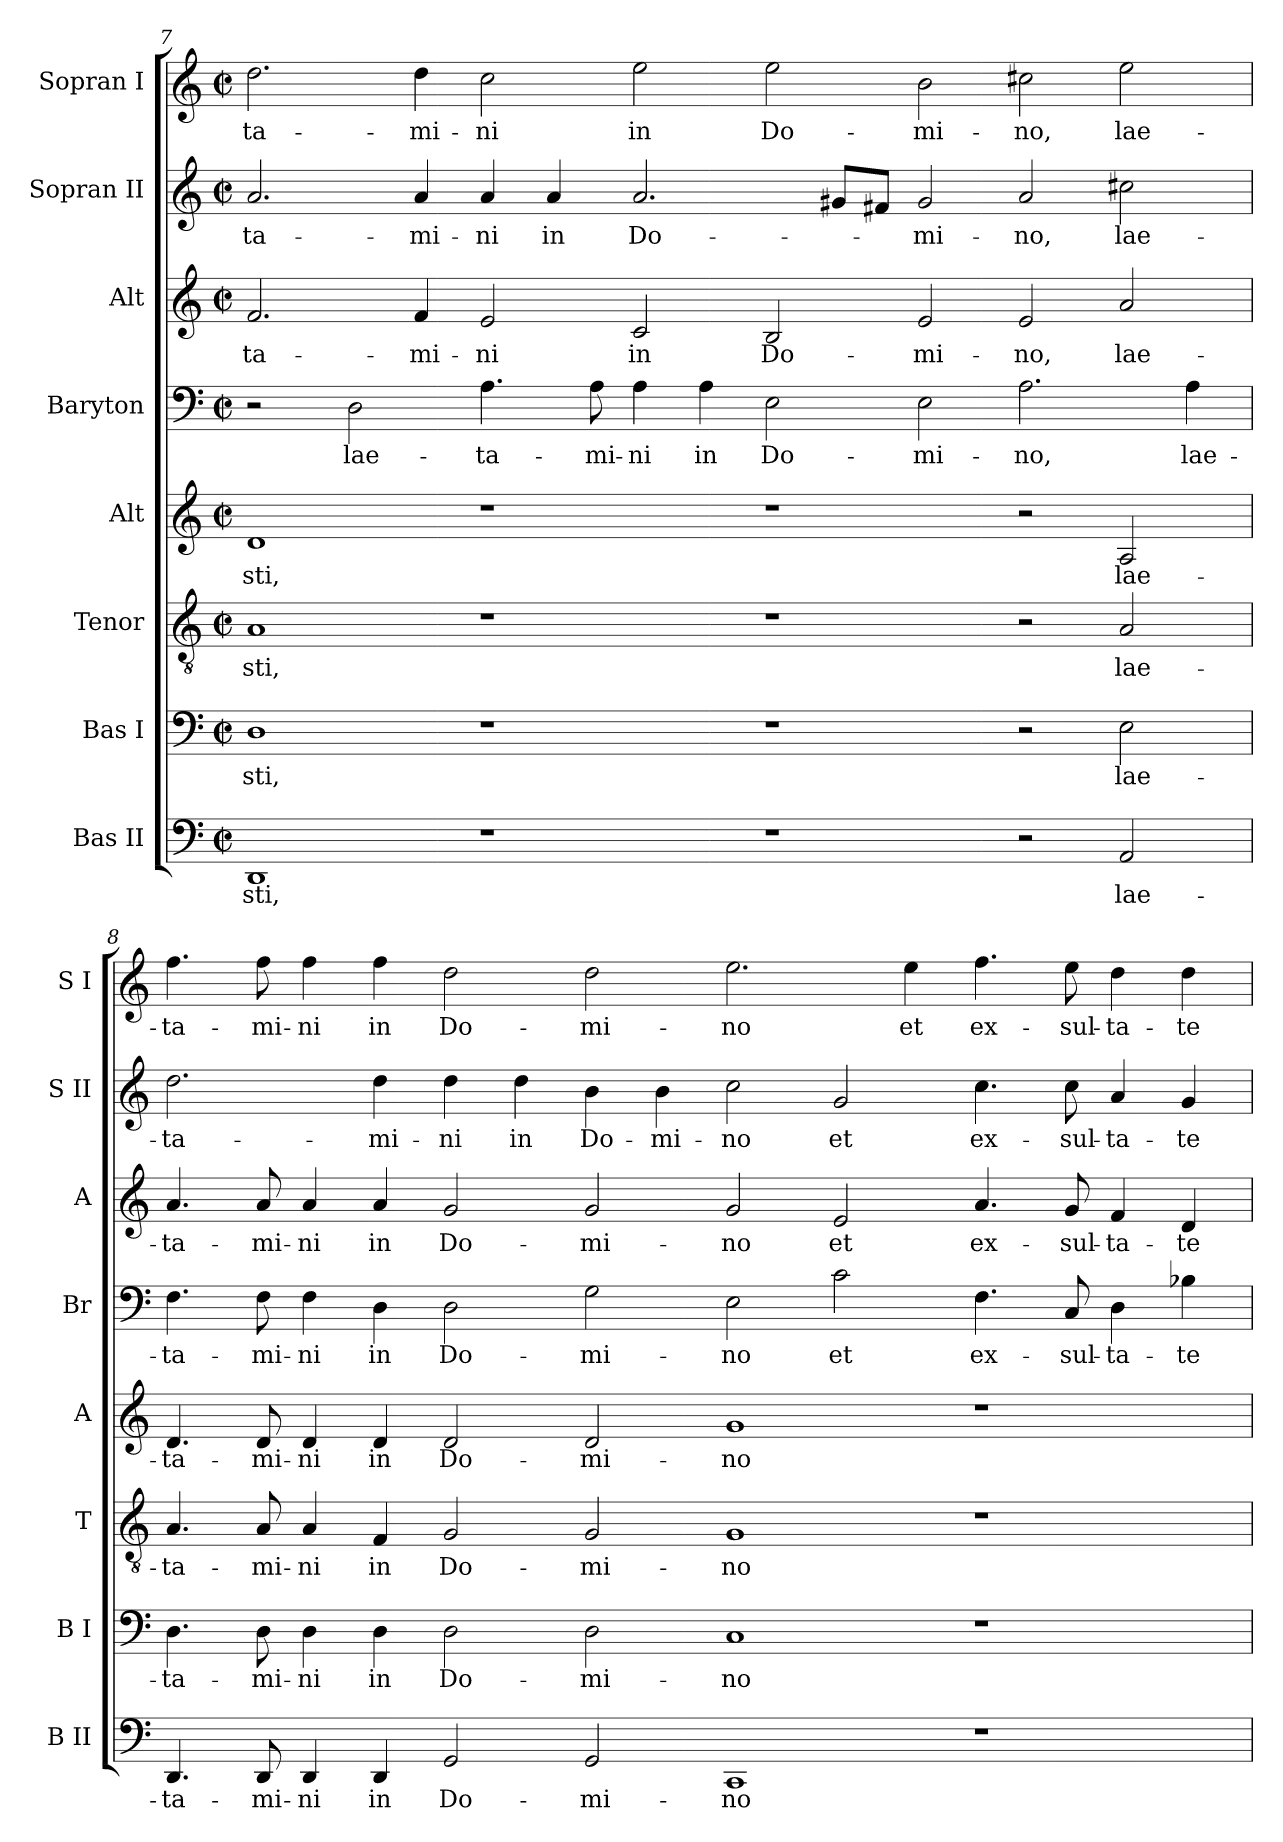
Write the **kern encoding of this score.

**kern	**text	**kern	**text	**kern	**text	**kern	**text	**kern	**text	**kern	**text	**kern	**text	**kern	**text
*part8	*part8	*part7	*part7	*part6	*part6	*part5	*part5	*part4	*part4	*part3	*part3	*part2	*part2	*part1	*part1
*staff8	*staff8	*staff7	*staff7	*staff6	*staff6	*staff5	*staff5	*staff4	*staff4	*staff3	*staff3	*staff2	*staff2	*staff1	*staff1
*I"Bas II	*	*I"Bas I	*	*I"Tenor	*	*I"Alt	*	*I"Baryton	*	*I"Alt	*	*I"Sopran II	*	*I"Sopran I	*
*I'B II	*	*I'B I	*	*I'T	*	*I'A	*	*I'Br	*	*I'A	*	*I'S II	*	*I'S I	*
!!LO:PB:g=z
*clefF4	*	*clefF4	*	*clefGv2	*	*clefG2	*	*clefF4	*	*clefG2	*	*clefG2	*	*clefG2	*
*k[]	*	*k[]	*	*k[]	*	*k[]	*	*k[]	*	*k[]	*	*k[]	*	*k[]	*
*C:	*	*C:	*	*C:	*	*C:	*	*C:	*	*C:	*	*C:	*	*C:	*
*M2/2	*	*M2/2	*	*M2/2	*	*M2/2	*	*M2/2	*	*M2/2	*	*M2/2	*	*M2/2	*
*met(c|)	*	*met(c|)	*	*met(c|)	*	*met(c|)	*	*met(c|)	*	*met(c|)	*	*met(c|)	*	*met(c|)	*
=7	=7	=7	=7	=7	=7	=7	=7	=7	=7	=7	=7	=7	=7	=7	=7
!	!LO:LY:b	!	!LO:LY:b	!	!LO:LY:b	!	!LO:LY:b	!	!	!	!LO:LY:b	!	!LO:LY:b	!	!LO:LY:b
1DD	-sti,	1D	-sti,	1A	-sti,	1d	-sti,	2r	.	2.f/	-ta-	2.a/	-ta-	2.dd\	-ta-
!	!	!	!	!	!	!	!	!	!LO:LY:b	!	!	!	!	!	!
.	.	.	.	.	.	.	.	2D\	lae-	.	.	.	.	.	.
!	!	!	!	!	!	!	!	!	!	!	!LO:LY:b	!	!LO:LY:b	!	!LO:LY:b
.	.	.	.	.	.	.	.	.	.	4f/	-mi-	4a/	-mi-	4dd\	-mi-
!	!	!	!	!	!	!	!	!	!LO:LY:b	!	!LO:LY:b	!	!LO:LY:b	!	!LO:LY:b
1r	.	1r	.	1r	.	1r	.	4.A\	-ta-	2e/	-ni	4a/	-ni	2cc\	-ni
!	!	!	!	!	!	!	!	!	!	!	!	!	!LO:LY:b	!	!
.	.	.	.	.	.	.	.	.	.	.	.	4a/	in	.	.
!	!	!	!	!	!	!	!	!	!LO:LY:b	!	!	!	!	!	!
.	.	.	.	.	.	.	.	8A\	-mi-	.	.	.	.	.	.
!	!	!	!	!	!	!	!	!	!LO:LY:b	!	!LO:LY:b	!	!LO:LY:b	!	!LO:LY:b
.	.	.	.	.	.	.	.	4A\	-ni	2c/	in	2.a/	Do-	2ee\	in
!	!	!	!	!	!	!	!	!	!LO:LY:b	!	!	!	!	!	!
.	.	.	.	.	.	.	.	4A\	in	.	.	.	.	.	.
!	!	!	!	!	!	!	!	!	!LO:LY:b	!	!LO:LY:b	!	!	!	!LO:LY:b
1r	.	1r	.	1r	.	1r	.	2E\	Do-	2B/	Do-	.	.	2ee\	Do-
.	.	.	.	.	.	.	.	.	.	.	.	8g#X/L	.	.	.
.	.	.	.	.	.	.	.	.	.	.	.	8f#X/J	.	.	.
!	!	!	!	!	!	!	!	!	!LO:LY:b	!	!LO:LY:b	!	!LO:LY:b	!	!LO:LY:b
.	.	.	.	.	.	.	.	2E\	-mi-	2e/	-mi-	2g#/	-mi-	2b\	-mi-
!	!	!	!	!	!	!	!	!	!LO:LY:b	!	!LO:LY:b	!	!LO:LY:b	!	!LO:LY:b
2r	.	2r	.	2r	.	2r	.	2.A\	-no,	2e/	-no,	2a/	-no,	2cc#X\	-no,
!	!LO:LY:b	!	!LO:LY:b	!	!LO:LY:b	!	!LO:LY:b	!	!	!	!LO:LY:b	!	!LO:LY:b	!	!LO:LY:b
2AA/	lae-	2E\	lae-	2A/	lae-	2A/	lae-	.	.	2a/	lae-	2cc#X\	lae-	2ee\	lae-
!	!	!	!	!	!	!	!	!	!LO:LY:b	!	!	!	!	!	!
.	.	.	.	.	.	.	.	4A\	lae-	.	.	.	.	.	.
=8	=8	=8	=8	=8	=8	=8	=8	=8	=8	=8	=8	=8	=8	=8	=8
!	!LO:LY:b	!	!LO:LY:b	!	!LO:LY:b	!	!LO:LY:b	!	!LO:LY:b	!	!LO:LY:b	!	!LO:LY:b	!	!LO:LY:b
4.DD/	-ta-	4.D\	-ta-	4.A/	-ta-	4.d/	-ta-	4.F\	-ta-	4.a/	-ta-	2.dd\	-ta-	4.ff\	-ta-
!	!LO:LY:b	!	!LO:LY:b	!	!LO:LY:b	!	!LO:LY:b	!	!LO:LY:b	!	!LO:LY:b	!	!	!	!LO:LY:b
8DD/	-mi-	8D\	-mi-	8A/	-mi-	8d/	-mi-	8F\	-mi-	8a/	-mi-	.	.	8ff\	-mi-
!	!LO:LY:b	!	!LO:LY:b	!	!LO:LY:b	!	!LO:LY:b	!	!LO:LY:b	!	!LO:LY:b	!	!	!	!LO:LY:b
4DD/	-ni	4D\	-ni	4A/	-ni	4d/	-ni	4F\	-ni	4a/	-ni	.	.	4ff\	-ni
!	!LO:LY:b	!	!LO:LY:b	!	!LO:LY:b	!	!LO:LY:b	!	!LO:LY:b	!	!LO:LY:b	!	!LO:LY:b	!	!LO:LY:b
4DD/	in	4D\	in	4F/	in	4d/	in	4D\	in	4a/	in	4dd\	-mi-	4ff\	in
!	!LO:LY:b	!	!LO:LY:b	!	!LO:LY:b	!	!LO:LY:b	!	!LO:LY:b	!	!LO:LY:b	!	!LO:LY:b	!	!LO:LY:b
2GG/	Do-	2D\	Do-	2G/	Do-	2d/	Do-	2D\	Do-	2g/	Do-	4dd\	-ni	2dd\	Do-
!	!	!	!	!	!	!	!	!	!	!	!	!	!LO:LY:b	!	!
.	.	.	.	.	.	.	.	.	.	.	.	4dd\	in	.	.
!	!LO:LY:b	!	!LO:LY:b	!	!LO:LY:b	!	!LO:LY:b	!	!LO:LY:b	!	!LO:LY:b	!	!LO:LY:b	!	!LO:LY:b
2GG/	-mi-	2D\	-mi-	2G/	-mi-	2d/	-mi-	2G\	-mi-	2g/	-mi-	4b\	Do-	2dd\	-mi-
!	!	!	!	!	!	!	!	!	!	!	!	!	!LO:LY:b	!	!
.	.	.	.	.	.	.	.	.	.	.	.	4b\	-mi-	.	.
!	!LO:LY:b	!	!LO:LY:b	!	!LO:LY:b	!	!LO:LY:b	!	!LO:LY:b	!	!LO:LY:b	!	!LO:LY:b	!	!LO:LY:b
1CC	-no	1C	-no	1G	-no	1g	-no	2E\	-no	2g/	-no	2cc\	-no	2.ee\	-no
!	!	!	!	!	!	!	!	!	!LO:LY:b	!	!LO:LY:b	!	!LO:LY:b	!	!
.	.	.	.	.	.	.	.	2c\	et	2e/	et	2g/	et	.	.
!	!	!	!	!	!	!	!	!	!	!	!	!	!	!	!LO:LY:b
.	.	.	.	.	.	.	.	.	.	.	.	.	.	4ee\	et
!	!	!	!	!	!	!	!	!	!LO:LY:b	!	!LO:LY:b	!	!LO:LY:b	!	!LO:LY:b
1r	.	1r	.	1r	.	1r	.	4.F\	ex-	4.a/	ex-	4.cc\	ex-	4.ff\	ex-
!	!	!	!	!	!	!	!	!	!LO:LY:b	!	!LO:LY:b	!	!LO:LY:b	!	!LO:LY:b
.	.	.	.	.	.	.	.	8C/	-sul-	8g/	-sul-	8cc\	-sul-	8ee\	-sul-
!	!	!	!	!	!	!	!	!	!LO:LY:b	!	!LO:LY:b	!	!LO:LY:b	!	!LO:LY:b
.	.	.	.	.	.	.	.	4D\	-ta-	4f/	-ta-	4a/	-ta-	4dd\	-ta-
!	!	!	!	!	!	!	!	!	!LO:LY:b	!	!LO:LY:b	!	!LO:LY:b	!	!LO:LY:b
.	.	.	.	.	.	.	.	4B-X\	-te	4d/	-te	4g/	-te	4dd\	-te
=	=	=	=	=	=	=	=	=	=	=	=	=	=	=	=
*-	*-	*-	*-	*-	*-	*-	*-	*-	*-	*-	*-	*-	*-	*-	*-
